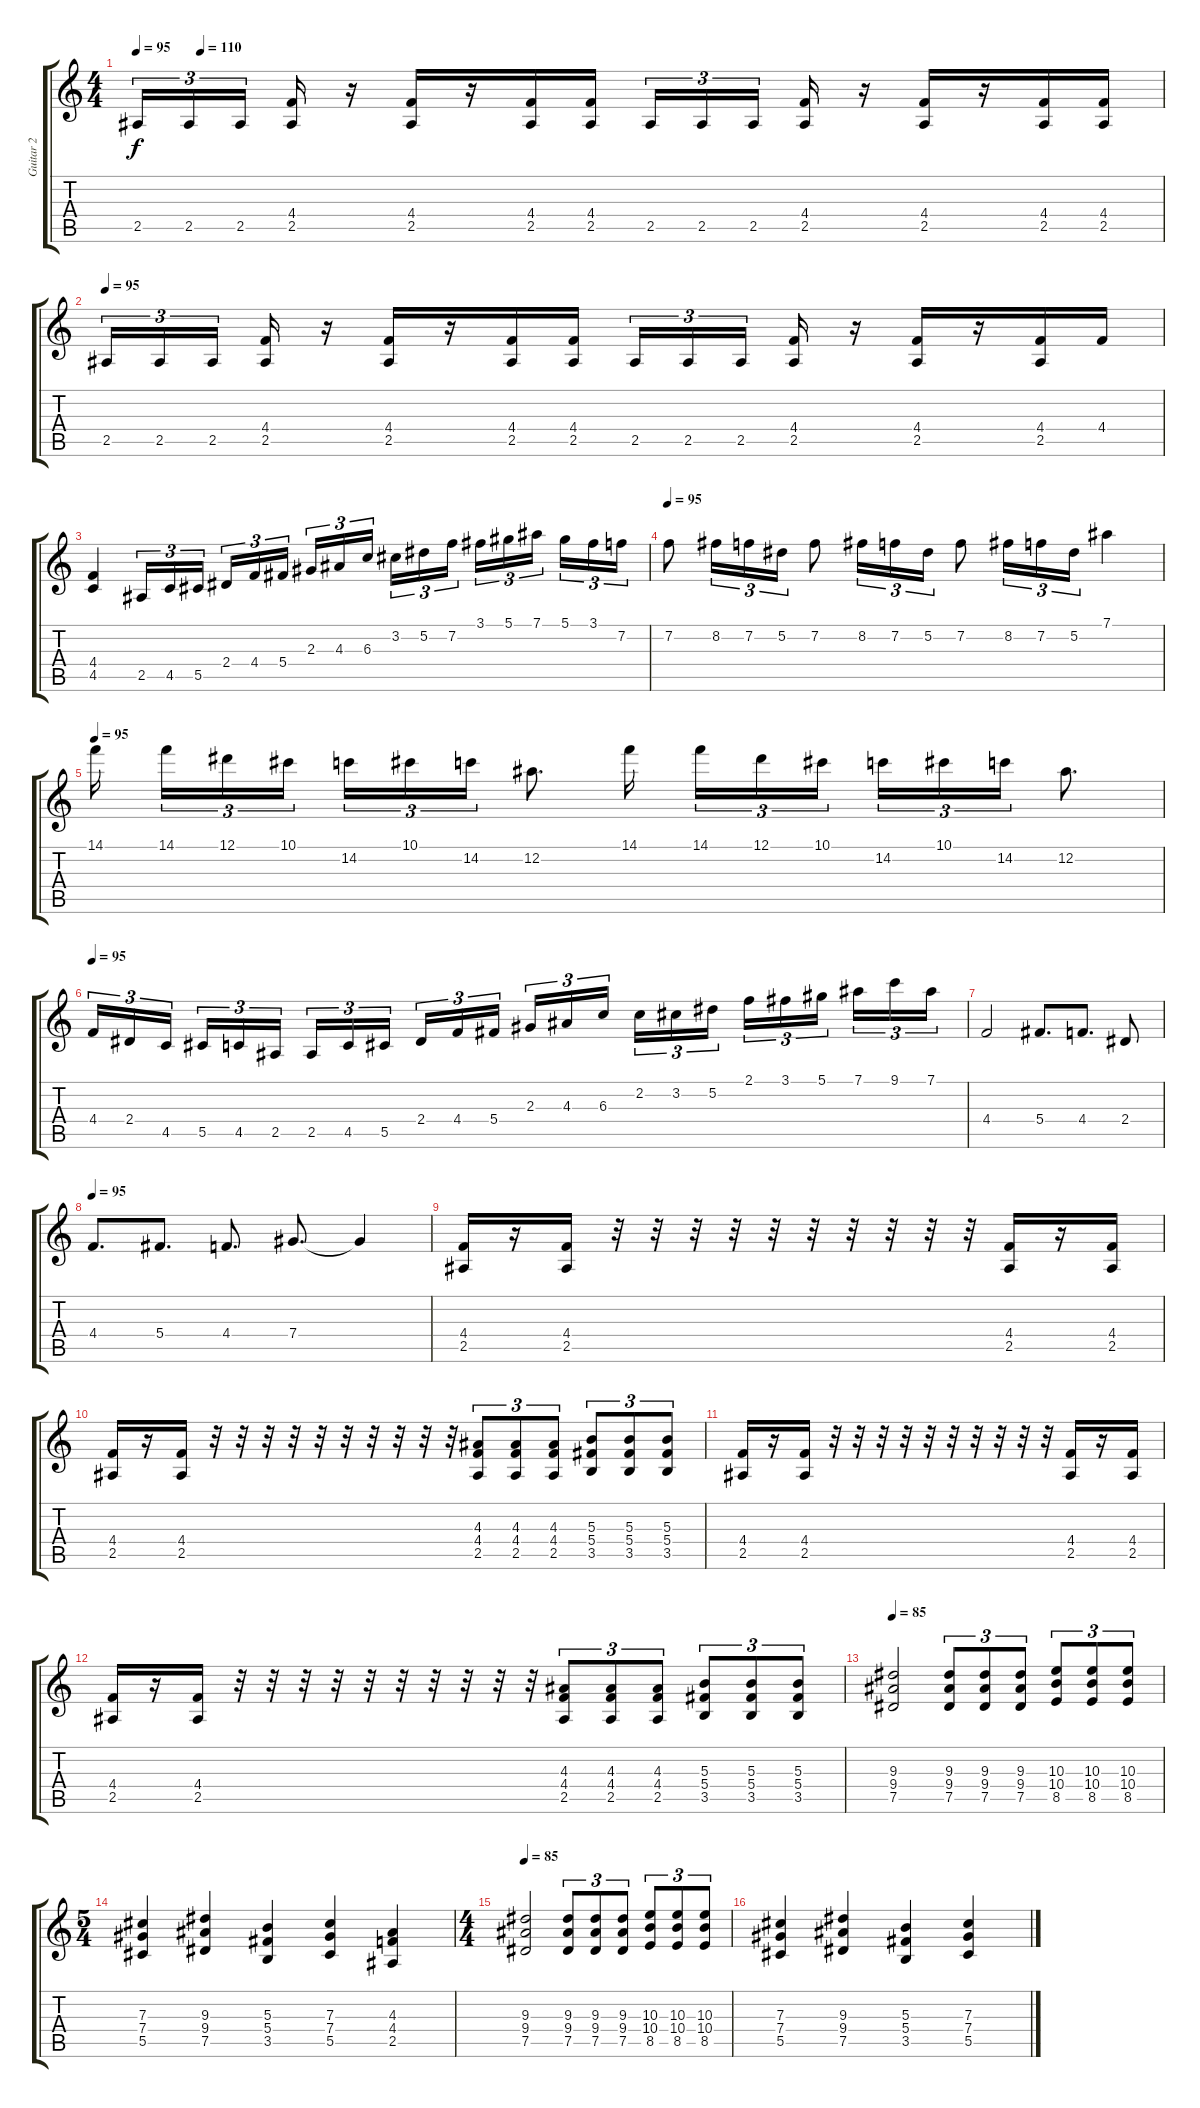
\track ("Guitar 2" "Guitar 2") {instrument distortionguitar}
\staff {score tabs}
\tuning (Eb4 Bb3 Gb3 Db3 Ab2 Eb2) {hide}
\ts (4 4)
\tempo 95
\tempo (110 0.0625)
\clef g2
\ks c
2.5.16{tu (3 2) dy f} 2.5.16{tu (3 2)} 2.5.16{tu (3 2) beam splitsecondary} (4.4 2.5).16 r.16 (4.4 2.5).16 r.16 (4.4 2.5).16 (4.4 2.5).16 2.5.16{tu (3 2)} 2.5.16{tu (3 2)} 2.5.16{tu (3 2) beam splitsecondary} (4.4 2.5).16 r.16 (4.4 2.5).16 r.16 (4.4 2.5).16 (4.4 2.5).16 |
\tempo 95
2.5.16{tu (3 2)} 2.5.16{tu (3 2)} 2.5.16{tu (3 2) beam splitsecondary} (4.4 2.5).16 r.16 (4.4 2.5).16 r.16 (4.4 2.5).16 (4.4 2.5).16 2.5.16{tu (3 2)} 2.5.16{tu (3 2)} 2.5.16{tu (3 2) beam splitsecondary} (4.4 2.5).16 r.16 (4.4 2.5).16 r.16 (4.4 2.5).16 4.4.16 |
(4.4 4.5).4 2.5.16{tu (3 2)} 4.5.16{tu (3 2)} 5.5.16{tu (3 2) beam splitsecondary} 2.4.16{tu (3 2)} 4.4.16{tu (3 2)} 5.4.16{tu (3 2)} 2.3.16{tu (3 2)} 4.3.16{tu (3 2)} 6.3.16{tu (3 2) beam splitsecondary} 3.2.16{tu (3 2)} 5.2.16{tu (3 2)} 7.2.16{tu (3 2)} 3.1.16{tu (3 2)} 5.1.16{tu (3 2)} 7.1.16{tu (3 2) beam splitsecondary} 5.1.16{tu (3 2)} 3.1.16{tu (3 2)} 7.2.16{tu (3 2)} |
\tempo 95
7.2.8 8.2.16{tu (3 2)} 7.2.16{tu (3 2)} 5.2.16{tu (3 2)} 7.2.8 8.2.16{tu (3 2)} 7.2.16{tu (3 2)} 5.2.16{tu (3 2)} 7.2.8 8.2.16{tu (3 2)} 7.2.16{tu (3 2)} 5.2.16{tu (3 2)} 7.1.4 |
\tempo 95
14.1.16{beam splitsecondary} 14.1.16{tu (3 2)} 12.1.16{tu (3 2)} 10.1.16{tu (3 2) beam splitsecondary} 14.2.16{tu (3 2)} 10.1.16{tu (3 2)} 14.2.16{tu (3 2)} 12.2.8{d} 14.1.16{beam splitsecondary} 14.1.16{tu (3 2)} 12.1.16{tu (3 2)} 10.1.16{tu (3 2) beam splitsecondary} 14.2.16{tu (3 2)} 10.1.16{tu (3 2)} 14.2.16{tu (3 2)} 12.2.8{d} |
\tempo 95
4.4.16{tu (3 2)} 2.4.16{tu (3 2)} 4.5.16{tu (3 2) beam splitsecondary} 5.5.16{tu (3 2)} 4.5.16{tu (3 2)} 2.5.16{tu (3 2)} 2.5.16{tu (3 2)} 4.5.16{tu (3 2)} 5.5.16{tu (3 2) beam splitsecondary} 2.4.16{tu (3 2)} 4.4.16{tu (3 2)} 5.4.16{tu (3 2)} 2.3.16{tu (3 2)} 4.3.16{tu (3 2)} 6.3.16{tu (3 2) beam splitsecondary} 2.2.16{tu (3 2)} 3.2.16{tu (3 2)} 5.2.16{tu (3 2)} 2.1.16{tu (3 2)} 3.1.16{tu (3 2)} 5.1.16{tu (3 2) beam splitsecondary} 7.1.16{tu (3 2)} 9.1.16{tu (3 2)} 7.1.16{tu (3 2)} |
4.4.2 5.4.8{d} 4.4.8{d} 2.4.8 |
\tempo 95
4.4.8{d} 5.4.8{d} 4.4.8{d} 7.4.8{d} 7.4{t}.4 |
(4.4 2.5).16 r.16 (4.4 2.5).16 r.32 r.32 r.32 r.32 r.32 r.32 r.32 r.32 r.32 r.32 (4.4 2.5).16 r.16 (4.4 2.5).16 |
(4.4 2.5).16 r.16 (4.4 2.5).16 r.32 r.32 r.32 r.32 r.32 r.32 r.32 r.32 r.32 r.32 (4.3 4.4 2.5).8{tu (3 2)} (4.3 4.4 2.5).8{tu (3 2)} (4.3 4.4 2.5).8{tu (3 2)} (5.3 5.4 3.5).8{tu (3 2)} (5.3 5.4 3.5).8{tu (3 2)} (5.3 5.4 3.5).8{tu (3 2)} |
(4.4 2.5).16 r.16 (4.4 2.5).16 r.32 r.32 r.32 r.32 r.32 r.32 r.32 r.32 r.32 r.32 (4.4 2.5).16 r.16 (4.4 2.5).16 |
(4.4 2.5).16 r.16 (4.4 2.5).16 r.32 r.32 r.32 r.32 r.32 r.32 r.32 r.32 r.32 r.32 (4.3 4.4 2.5).8{tu (3 2)} (4.3 4.4 2.5).8{tu (3 2)} (4.3 4.4 2.5).8{tu (3 2)} (5.3 5.4 3.5).8{tu (3 2)} (5.3 5.4 3.5).8{tu (3 2)} (5.3 5.4 3.5).8{tu (3 2)} |
\tempo 75
\tempo 85
(9.3 9.4 7.5).2 (9.3 9.4 7.5).8{tu (3 2)} (9.3 9.4 7.5).8{tu (3 2)} (9.3 9.4 7.5).8{tu (3 2)} (10.3 10.4 8.5).8{tu (3 2)} (10.3 10.4 8.5).8{tu (3 2)} (10.3 10.4 8.5).8{tu (3 2)} |
\ts (5 4)
(7.3 7.4 5.5).4 (9.3 9.4 7.5).4 (5.3 5.4 3.5).4 (7.3 7.4 5.5).4 (4.3 4.4 2.5).4 |
\ts (4 4)
\tempo 85
(9.3 9.4 7.5).2 (9.3 9.4 7.5).8{tu (3 2)} (9.3 9.4 7.5).8{tu (3 2)} (9.3 9.4 7.5).8{tu (3 2)} (10.3 10.4 8.5).8{tu (3 2)} (10.3 10.4 8.5).8{tu (3 2)} (10.3 10.4 8.5).8{tu (3 2)} |
(7.3 7.4 5.5).4 (9.3 9.4 7.5).4 (5.3 5.4 3.5).4 (7.3 7.4 5.5).4
